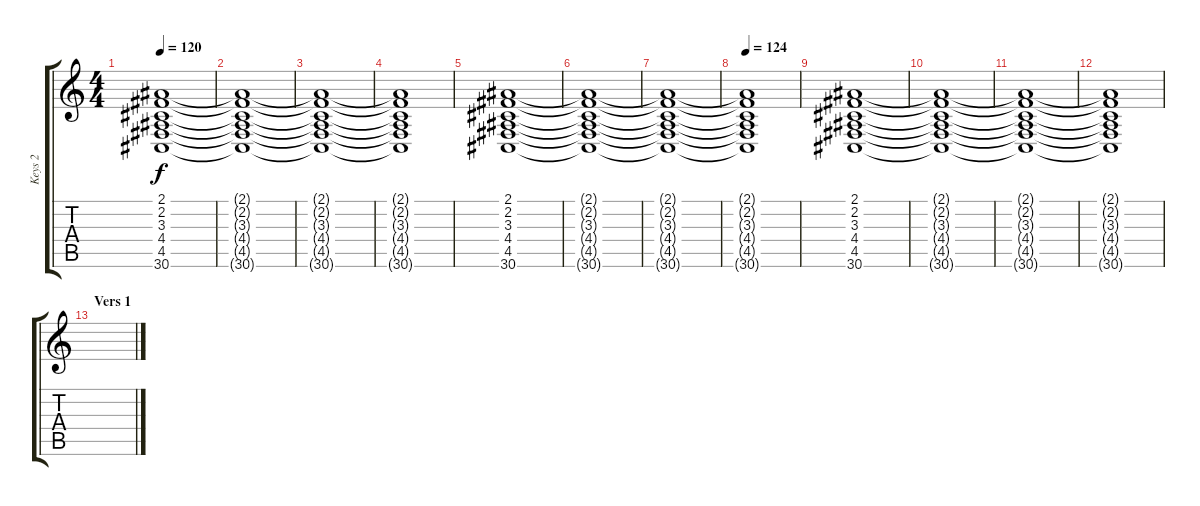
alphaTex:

\track ("Keys 2" "Keys 2") {instrument drawbarorgan}
\staff {score tabs}
\tuning (E4 B3 G3 D3 A2 E2) {hide}
\ts (4 4)
\tempo 120
\clef g2
\ks c
(2.1 2.2 3.3 4.4 4.5 30.6).1{dy f volume 5} |
(2.1{t} 2.2{t} 3.3{t} 4.4{t} 4.5{t} 30.6{t}).1 |
(2.1{t} 2.2{t} 3.3{t} 4.4{t} 4.5{t} 30.6{t}).1 |
(2.1{t} 2.2{t} 3.3{t} 4.4{t} 4.5{t} 30.6{t}).1 |
(2.1 2.2 3.3 4.4 4.5 30.6).1 |
(2.1{t} 2.2{t} 3.3{t} 4.4{t} 4.5{t} 30.6{t}).1 |
(2.1{t} 2.2{t} 3.3{t} 4.4{t} 4.5{t} 30.6{t}).1 |
\tempo 124
(2.1{t} 2.2{t} 3.3{t} 4.4{t} 4.5{t} 30.6{t}).1 |
(2.1 2.2 3.3 4.4 4.5 30.6).1 |
(2.1{t} 2.2{t} 3.3{t} 4.4{t} 4.5{t} 30.6{t}).1 |
(2.1{t} 2.2{t} 3.3{t} 4.4{t} 4.5{t} 30.6{t}).1 |
(2.1{t} 2.2{t} 3.3{t} 4.4{t} 4.5{t} 30.6{t}).1 |
\section ("" "Vers 1")
